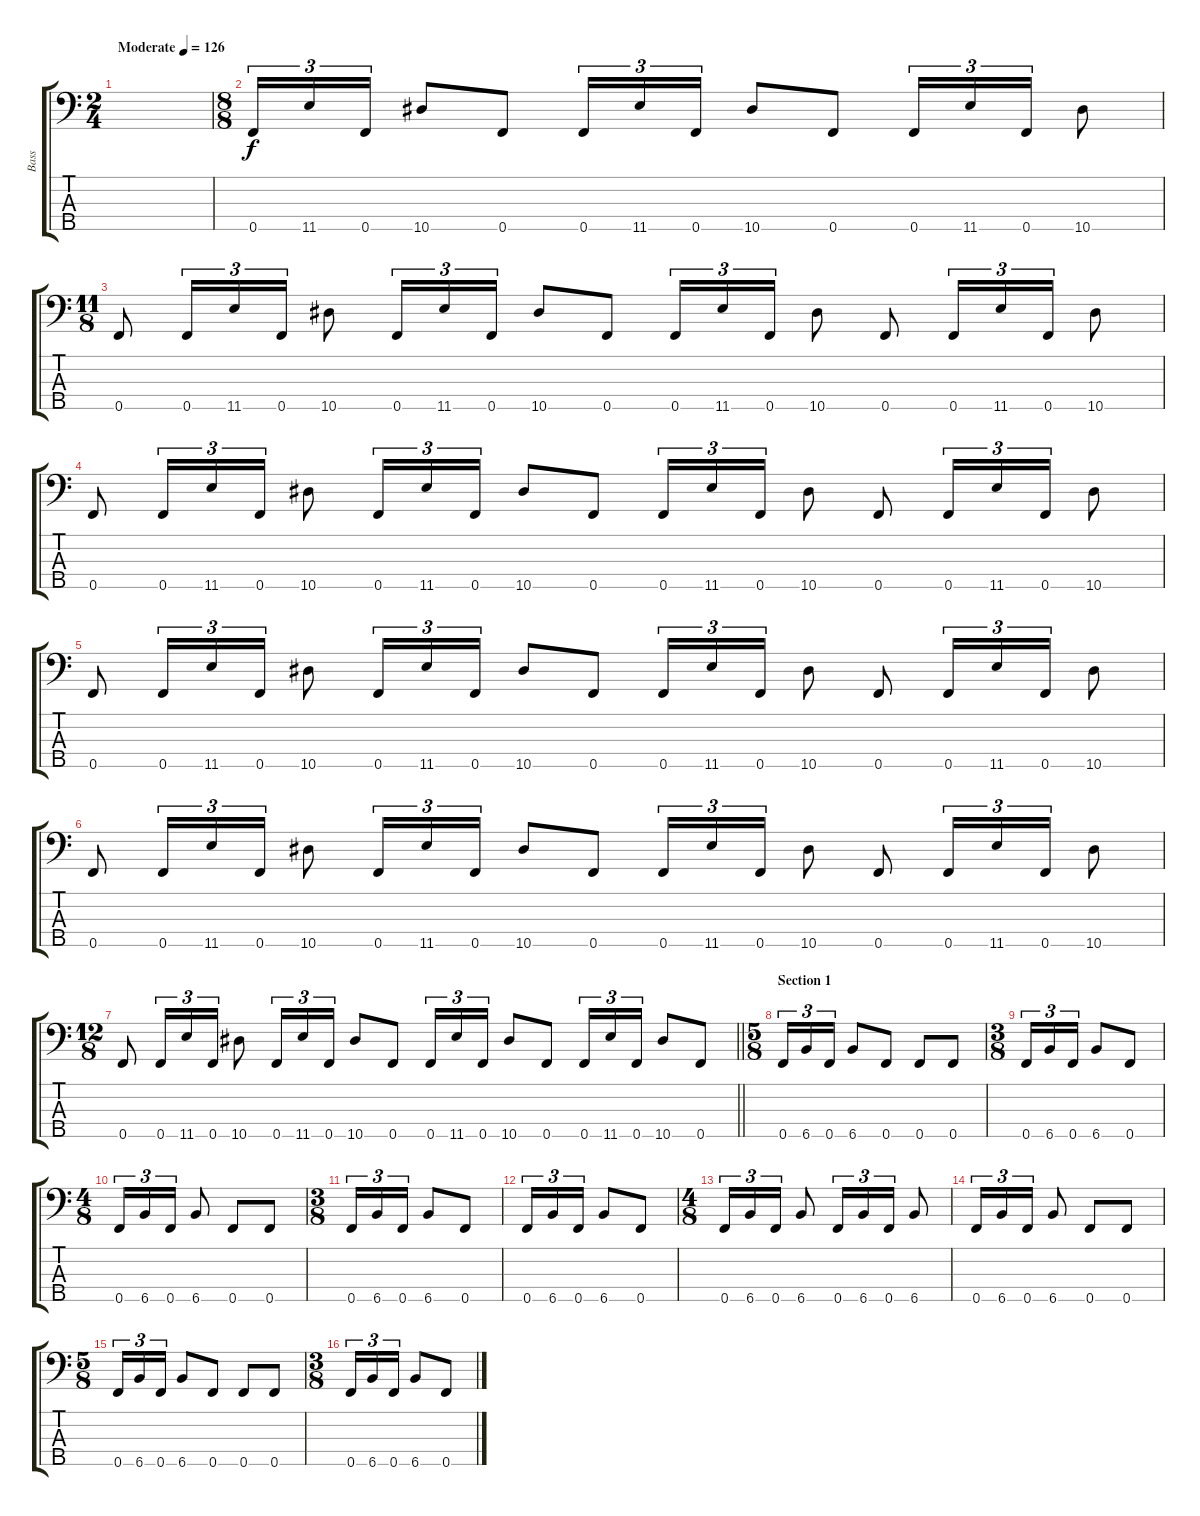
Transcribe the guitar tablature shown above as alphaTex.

\track ("Bass" "Bass") {instrument slapbass2}
\staff {score tabs}
\tuning (Db3 Ab2 Eb2 Bb1 F1) {hide}
\ts (2 4)
\tempo (126 "Moderate")
\clef f4
\ks c
|
\ts (8 8)
0.5.16{tu (3 2)} 11.5.16{tu (3 2)} 0.5.16{tu (3 2)} 10.5.8 0.5.8 0.5.16{tu (3 2)} 11.5.16{tu (3 2)} 0.5.16{tu (3 2)} 10.5.8 0.5.8 0.5.16{tu (3 2)} 11.5.16{tu (3 2)} 0.5.16{tu (3 2)} 10.5.8 |
\ts (11 8)
0.5.8 0.5.16{tu (3 2)} 11.5.16{tu (3 2)} 0.5.16{tu (3 2)} 10.5.8 0.5.16{tu (3 2)} 11.5.16{tu (3 2)} 0.5.16{tu (3 2)} 10.5.8 0.5.8 0.5.16{tu (3 2)} 11.5.16{tu (3 2)} 0.5.16{tu (3 2)} 10.5.8 0.5.8 0.5.16{tu (3 2)} 11.5.16{tu (3 2)} 0.5.16{tu (3 2)} 10.5.8 |
0.5.8 0.5.16{tu (3 2)} 11.5.16{tu (3 2)} 0.5.16{tu (3 2)} 10.5.8 0.5.16{tu (3 2)} 11.5.16{tu (3 2)} 0.5.16{tu (3 2)} 10.5.8 0.5.8 0.5.16{tu (3 2)} 11.5.16{tu (3 2)} 0.5.16{tu (3 2)} 10.5.8 0.5.8 0.5.16{tu (3 2)} 11.5.16{tu (3 2)} 0.5.16{tu (3 2)} 10.5.8 |
0.5.8 0.5.16{tu (3 2)} 11.5.16{tu (3 2)} 0.5.16{tu (3 2)} 10.5.8 0.5.16{tu (3 2)} 11.5.16{tu (3 2)} 0.5.16{tu (3 2)} 10.5.8 0.5.8 0.5.16{tu (3 2)} 11.5.16{tu (3 2)} 0.5.16{tu (3 2)} 10.5.8 0.5.8 0.5.16{tu (3 2)} 11.5.16{tu (3 2)} 0.5.16{tu (3 2)} 10.5.8 |
0.5.8 0.5.16{tu (3 2)} 11.5.16{tu (3 2)} 0.5.16{tu (3 2)} 10.5.8 0.5.16{tu (3 2)} 11.5.16{tu (3 2)} 0.5.16{tu (3 2)} 10.5.8 0.5.8 0.5.16{tu (3 2)} 11.5.16{tu (3 2)} 0.5.16{tu (3 2)} 10.5.8 0.5.8 0.5.16{tu (3 2)} 11.5.16{tu (3 2)} 0.5.16{tu (3 2)} 10.5.8 |
\ts (12 8)
\barLineRight lightlight
0.5.8 0.5.16{tu (3 2)} 11.5.16{tu (3 2)} 0.5.16{tu (3 2)} 10.5.8 0.5.16{tu (3 2)} 11.5.16{tu (3 2)} 0.5.16{tu (3 2)} 10.5.8 0.5.8 0.5.16{tu (3 2)} 11.5.16{tu (3 2)} 0.5.16{tu (3 2)} 10.5.8 0.5.8 0.5.16{tu (3 2)} 11.5.16{tu (3 2)} 0.5.16{tu (3 2)} 10.5.8 0.5.8 |
\ts (5 8)
\section ("" "Section 1")
0.5.16{tu (3 2)} 6.5.16{tu (3 2)} 0.5.16{tu (3 2)} 6.5.8 0.5.8 0.5.8 0.5.8 |
\ts (3 8)
0.5.16{tu (3 2)} 6.5.16{tu (3 2)} 0.5.16{tu (3 2)} 6.5.8 0.5.8 |
\ts (4 8)
0.5.16{tu (3 2)} 6.5.16{tu (3 2)} 0.5.16{tu (3 2)} 6.5.8 0.5.8 0.5.8 |
\ts (3 8)
0.5.16{tu (3 2)} 6.5.16{tu (3 2)} 0.5.16{tu (3 2)} 6.5.8 0.5.8 |
0.5.16{tu (3 2)} 6.5.16{tu (3 2)} 0.5.16{tu (3 2)} 6.5.8 0.5.8 |
\ts (4 8)
0.5.16{tu (3 2)} 6.5.16{tu (3 2)} 0.5.16{tu (3 2)} 6.5.8 0.5.16{tu (3 2)} 6.5.16{tu (3 2)} 0.5.16{tu (3 2)} 6.5.8 |
0.5.16{tu (3 2)} 6.5.16{tu (3 2)} 0.5.16{tu (3 2)} 6.5.8 0.5.8 0.5.8 |
\ts (5 8)
0.5.16{tu (3 2)} 6.5.16{tu (3 2)} 0.5.16{tu (3 2)} 6.5.8 0.5.8 0.5.8 0.5.8 |
\ts (3 8)
0.5.16{tu (3 2)} 6.5.16{tu (3 2)} 0.5.16{tu (3 2)} 6.5.8 0.5.8
